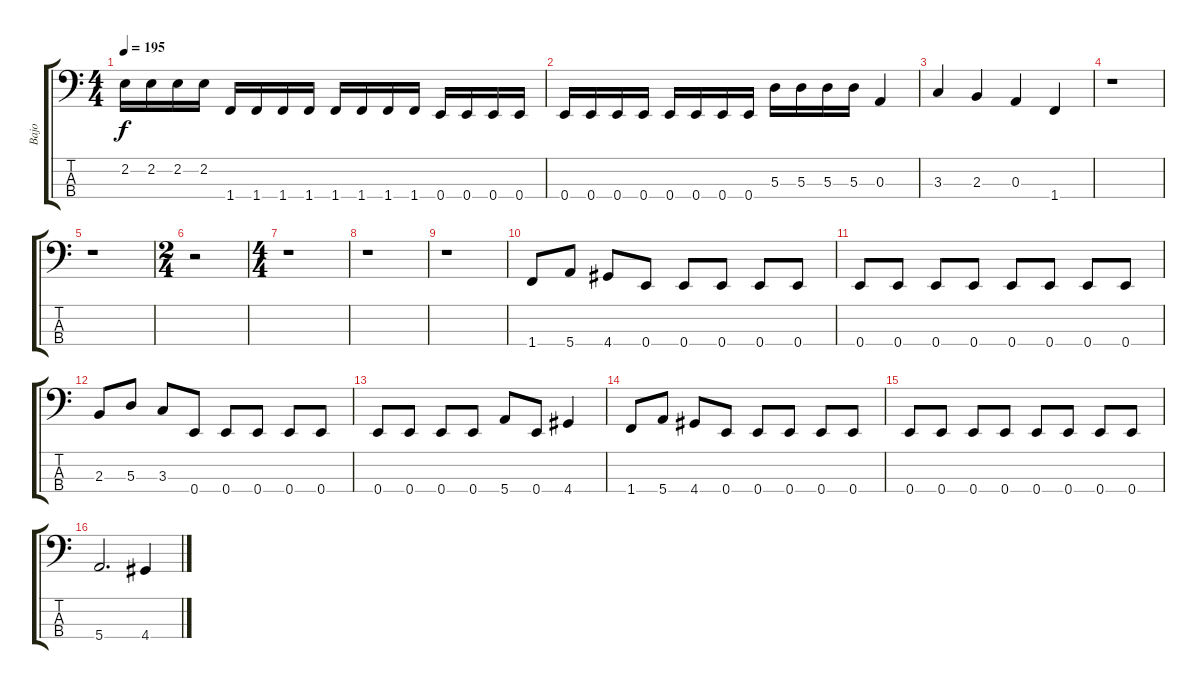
\track ("Bajo" "Bajo") {instrument electricbasspick}
\staff {score tabs}
\tuning (G2 D2 A1 E1) {hide}
\ts (4 4)
\tempo 195
\clef f4
\ks c
2.2.16{dy f} 2.2.16 2.2.16 2.2.16 1.4.16 1.4.16 1.4.16 1.4.16 1.4.16 1.4.16 1.4.16 1.4.16 0.4.16 0.4.16 0.4.16 0.4.16 |
0.4.16 0.4.16 0.4.16 0.4.16 0.4.16 0.4.16 0.4.16 0.4.16 5.3.16 5.3.16 5.3.16 5.3.16 0.3.4 |
3.3.4 2.3.4 0.3.4 1.4.4 |
r.1 |
r.1 |
\ts (2 4)
r.2 |
\ts (4 4)
r.1 |
r.1 |
r.1 |
1.4.8 5.4.8 4.4.8 0.4.8 0.4.8 0.4.8 0.4.8 0.4.8 |
0.4.8 0.4.8 0.4.8 0.4.8 0.4.8 0.4.8 0.4.8 0.4.8 |
2.3.8 5.3.8 3.3.8 0.4.8 0.4.8 0.4.8 0.4.8 0.4.8 |
0.4.8 0.4.8 0.4.8 0.4.8 5.4.8 0.4.8 4.4.4 |
1.4.8 5.4.8 4.4.8 0.4.8 0.4.8 0.4.8 0.4.8 0.4.8 |
0.4.8 0.4.8 0.4.8 0.4.8 0.4.8 0.4.8 0.4.8 0.4.8 |
5.4.2{d} 4.4.4
